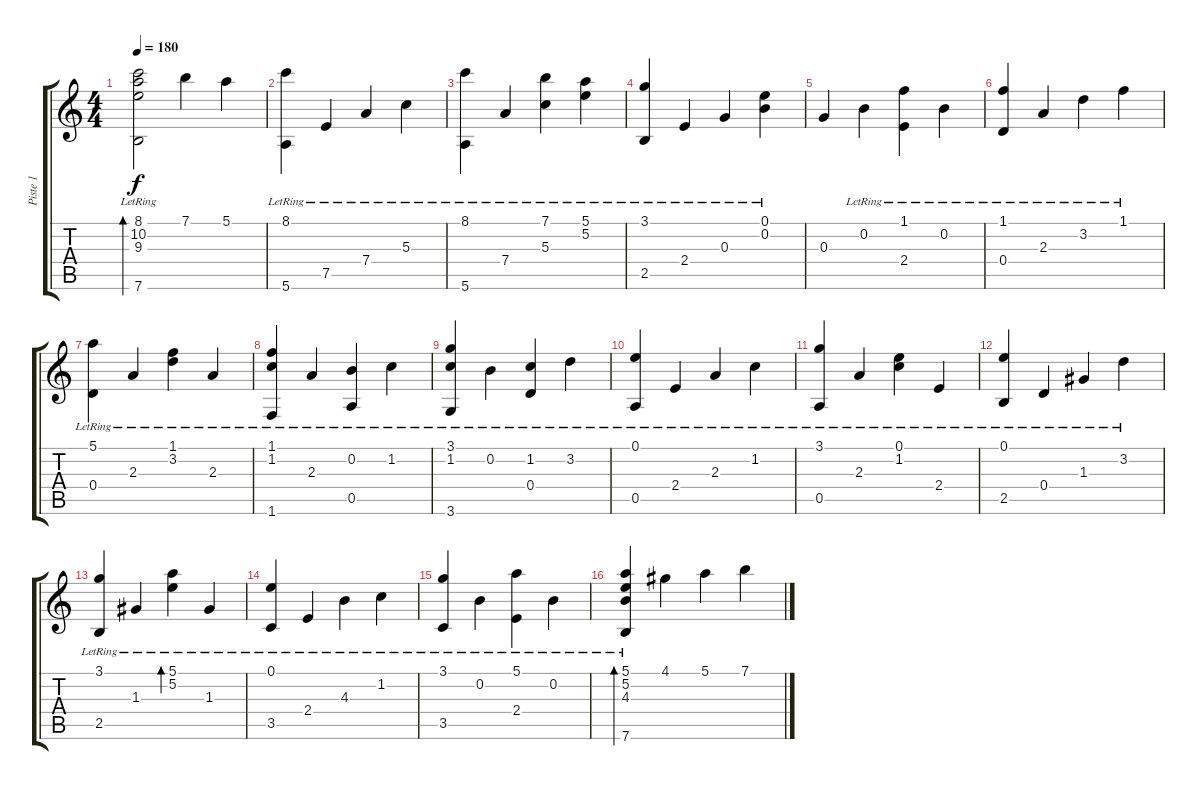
\track ("Piste 1" "Piste 1") {instrument acousticguitarnylon}
\staff {score tabs}
\tuning (E4 B3 G3 D3 A2 E2) {hide}
\ts (4 4)
\tempo 180
\clef g2
\ks c
(8.1 10.2{lr} 9.3{lr} 7.6).2{bd 480 dy f} 7.1.4 5.1.4 |
(8.1{lr} 5.6{lr}).4 7.5{lr}.4 7.4{lr}.4 5.3{lr}.4 |
(8.1{lr} 5.6{lr}).4 7.4{lr}.4 (7.1{lr} 5.3{lr}).4 (5.1{lr} 5.2{lr}).4 |
(3.1{lr} 2.5{lr}).4 2.4{lr}.4 0.3{lr}.4 (0.1{lr} 0.2{lr}).4 |
0.3.4 0.2{lr}.4 (1.1{lr} 2.4).4 0.2{lr}.4 |
(1.1{lr} 0.4{lr}).4 2.3{lr}.4 3.2{lr}.4 1.1{lr}.4 |
(5.1{lr} 0.4{lr}).4 2.3{lr}.4 (1.1{lr} 3.2{lr}).4 2.3{lr}.4 |
(1.1{lr} 1.2{lr} 1.6{lr}).4 2.3{lr}.4 (0.2{lr} 0.5{lr}).4 1.2{lr}.4 |
(3.1{lr} 1.2{lr} 3.6{lr}).4 0.2{lr}.4 (1.2{lr} 0.4{lr}).4 3.2{lr}.4 |
(0.1{lr} 0.5{lr}).4 2.4{lr}.4 2.3{lr}.4 1.2{lr}.4 |
(3.1{lr} 0.5{lr}).4 2.3{lr}.4 (0.1{lr} 1.2{lr}).4 2.4{lr}.4 |
(0.1{lr} 2.5{lr}).4 0.4{lr}.4 1.3{lr}.4 3.2{lr}.4 |
(3.1{lr} 2.5{lr}).4 1.3{lr}.4 (5.1{lr} 5.2{lr}).4{bd 480} 1.3{lr}.4 |
(0.1{lr} 3.5{lr}).4 2.4{lr}.4 4.3{lr}.4 1.2{lr}.4 |
(3.1{lr} 3.5{lr}).4 0.2{lr}.4 (5.1{lr} 2.4{lr}).4 0.2{lr}.4 |
(5.1 5.2{lr} 4.3 7.6{lr}).4{bd 480} 4.1.4 5.1.4 7.1.4
